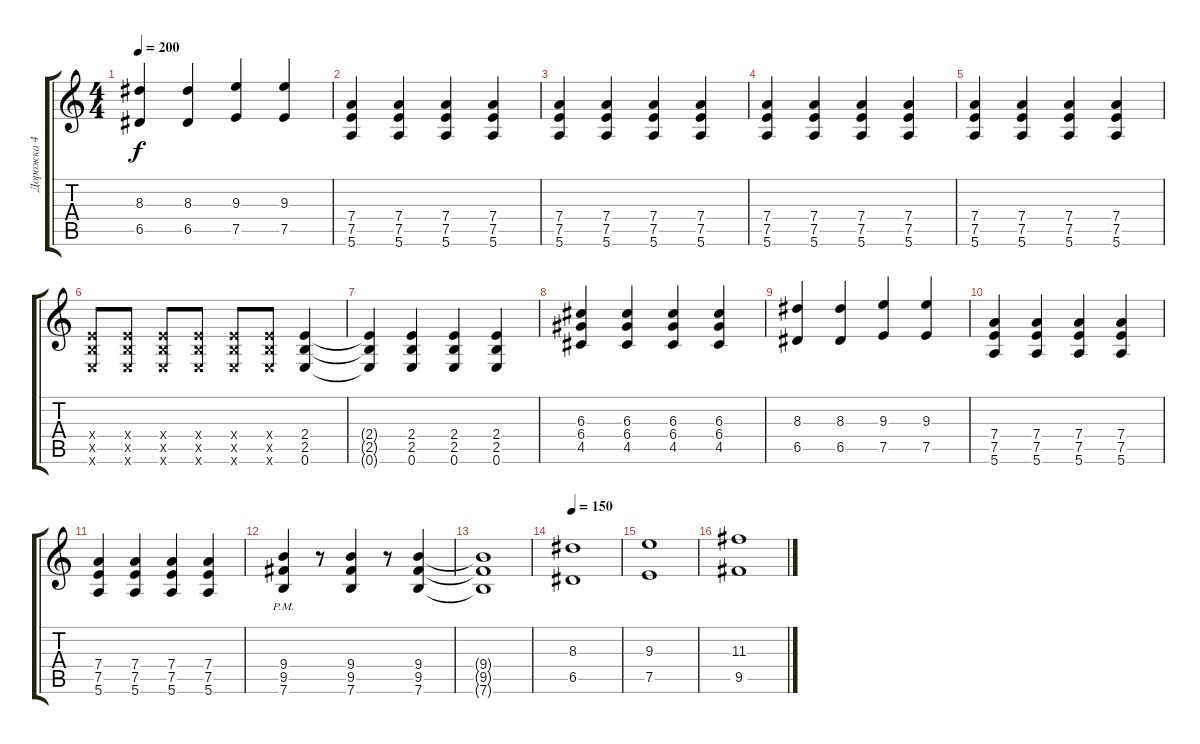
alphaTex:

\track ("Дорожка 4" "Дорожка 4") {instrument acousticguitarsteel}
\staff {score tabs}
\tuning (E4 B3 G3 D3 A2 E2) {hide}
\ts (4 4)
\tempo 200
\clef g2
\ks c
(8.3 6.5).4{dy f} (8.3 6.5).4 (9.3 7.5).4 (9.3 7.5).4 |
(7.4 7.5 5.6).4 (7.4 7.5 5.6).4 (7.4 7.5 5.6).4 (7.4 7.5 5.6).4 |
(7.4 7.5 5.6).4 (7.4 7.5 5.6).4 (7.4 7.5 5.6).4 (7.4 7.5 5.6).4 |
(7.4 7.5 5.6).4 (7.4 7.5 5.6).4 (7.4 7.5 5.6).4 (7.4 7.5 5.6).4 |
(7.4 7.5 5.6).4 (7.4 7.5 5.6).4 (7.4 7.5 5.6).4 (7.4 7.5 5.6).4 |
(2.4{x} 2.5{x} 0.6{x}).8 (2.4{x} 2.5{x} 0.6{x}).8 (2.4{x} 2.5{x} 0.6{x}).8 (2.4{x} 2.5{x} 0.6{x}).8 (2.4{x} 2.5{x} 0.6{x}).8 (2.4{x} 2.5{x} 0.6{x}).8 (2.4 2.5 0.6).4 |
(2.4{t} 2.5{t} 0.6{t}).4 (2.4 2.5 0.6).4 (2.4 2.5 0.6).4 (2.4 2.5 0.6).4 |
(6.3 6.4 4.5).4 (6.3 6.4 4.5).4 (6.3 6.4 4.5).4 (6.3 6.4 4.5).4 |
(8.3 6.5).4 (8.3 6.5).4 (9.3 7.5).4 (9.3 7.5).4 |
(7.4 7.5 5.6).4 (7.4 7.5 5.6).4 (7.4 7.5 5.6).4 (7.4 7.5 5.6).4 |
(7.4 7.5 5.6).4 (7.4 7.5 5.6).4 (7.4 7.5 5.6).4 (7.4 7.5 5.6).4 |
(9.4 9.5{pm} 7.6).4 r.8 (9.4 9.5 7.6).4 r.8 (9.4 9.5 7.6).4 |
(9.4{t} 9.5{t} 7.6{t}).1 |
\tempo 150
(8.3 6.5).1 |
(9.3 7.5).1 |
(11.3 9.5).1
